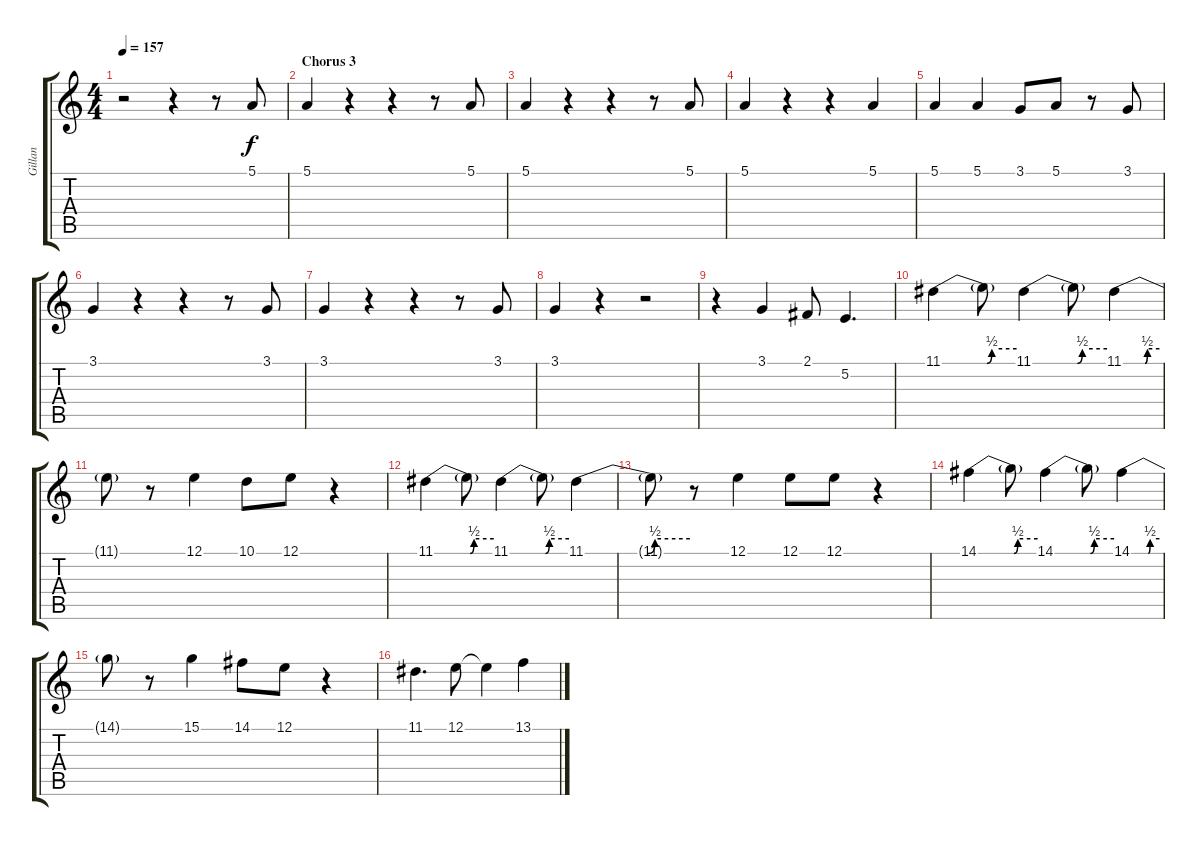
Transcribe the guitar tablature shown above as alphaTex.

\track ("Gillan" "Gillan") {instrument baritonesax}
\staff {score tabs}
\tuning (E4 B3 G3 D3 A2 E2) {hide}
\ts (4 4)
\tempo 157
\clef g2
\ks c
r.2{dy f} r.4 r.8 5.1.8 |
\section ("" "Chorus 3")
5.1.4 r.4 r.4 r.8 5.1.8 |
5.1.4 r.4 r.4 r.8 5.1.8 |
5.1.4 r.4 r.4 5.1.4 |
5.1.4 5.1.4 3.1.8 5.1.8 r.8 3.1.8 |
3.1.4 r.4 r.4 r.8 3.1.8 |
3.1.4 r.4 r.4 r.8 3.1.8 |
3.1.4 r.4 r.2 |
r.4 3.1.4 2.1.8 5.2.4{d} |
11.1{be (custom 0 0 36 0 40 2 60 2)}.4 11.1{t}.8 11.1{be (custom 0 0 36 0 40 2 60 2)}.4 11.1{t}.8 11.1{be (custom 0 0 36 0 40 2 60 2)}.4 |
11.1{t}.8 r.8 12.1.4 10.1.8 12.1.8 r.4 |
11.1{be (custom 0 0 36 0 40 2 60 2)}.4 11.1{t}.8 11.1{be (custom 0 0 36 0 40 2 60 2)}.4 11.1{t}.8 11.1{be (custom 0 0 36 0 40 2 60 2)}.4 |
11.1{t}.8 r.8 12.1.4 12.1.8 12.1.8 r.4 |
14.1{be (custom 0 0 36 0 40 2 60 2)}.4 14.1{t}.8 14.1{be (custom 0 0 36 0 40 2 60 2)}.4 14.1{t}.8 14.1{be (custom 0 0 36 0 40 2 60 2)}.4 |
14.1{t}.8 r.8 15.1.4 14.1.8 12.1.8 r.4 |
11.1.4{d} 12.1.8 12.1{t}.4 13.1.4
